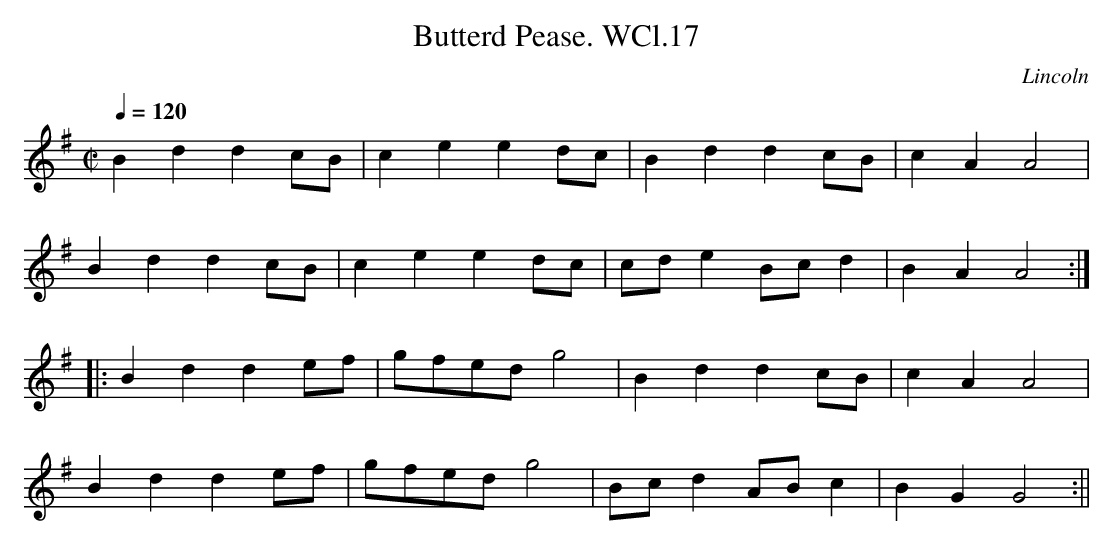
X:1
T:Butterd Pease. WCl.17
M:C|
L:1/4
Q:120
O:Lincoln
K:G
Bdd  c/2B/2|cee d/2c/2|Bddc/2B/2|cAA2|!
Bdd c/2B/2|cee d/2c/2|c/2d/2 e B/2c/2 d|BAA2::!
Bdd e/2f/2|g/2f/2e/2d/2 g2|Bdd c/2B/2|cAA2|!
Bdd e/2f/2|g/2f/2e/2d/2 g2|B/2c/2 d A/2B/2 c|BGG2:||
